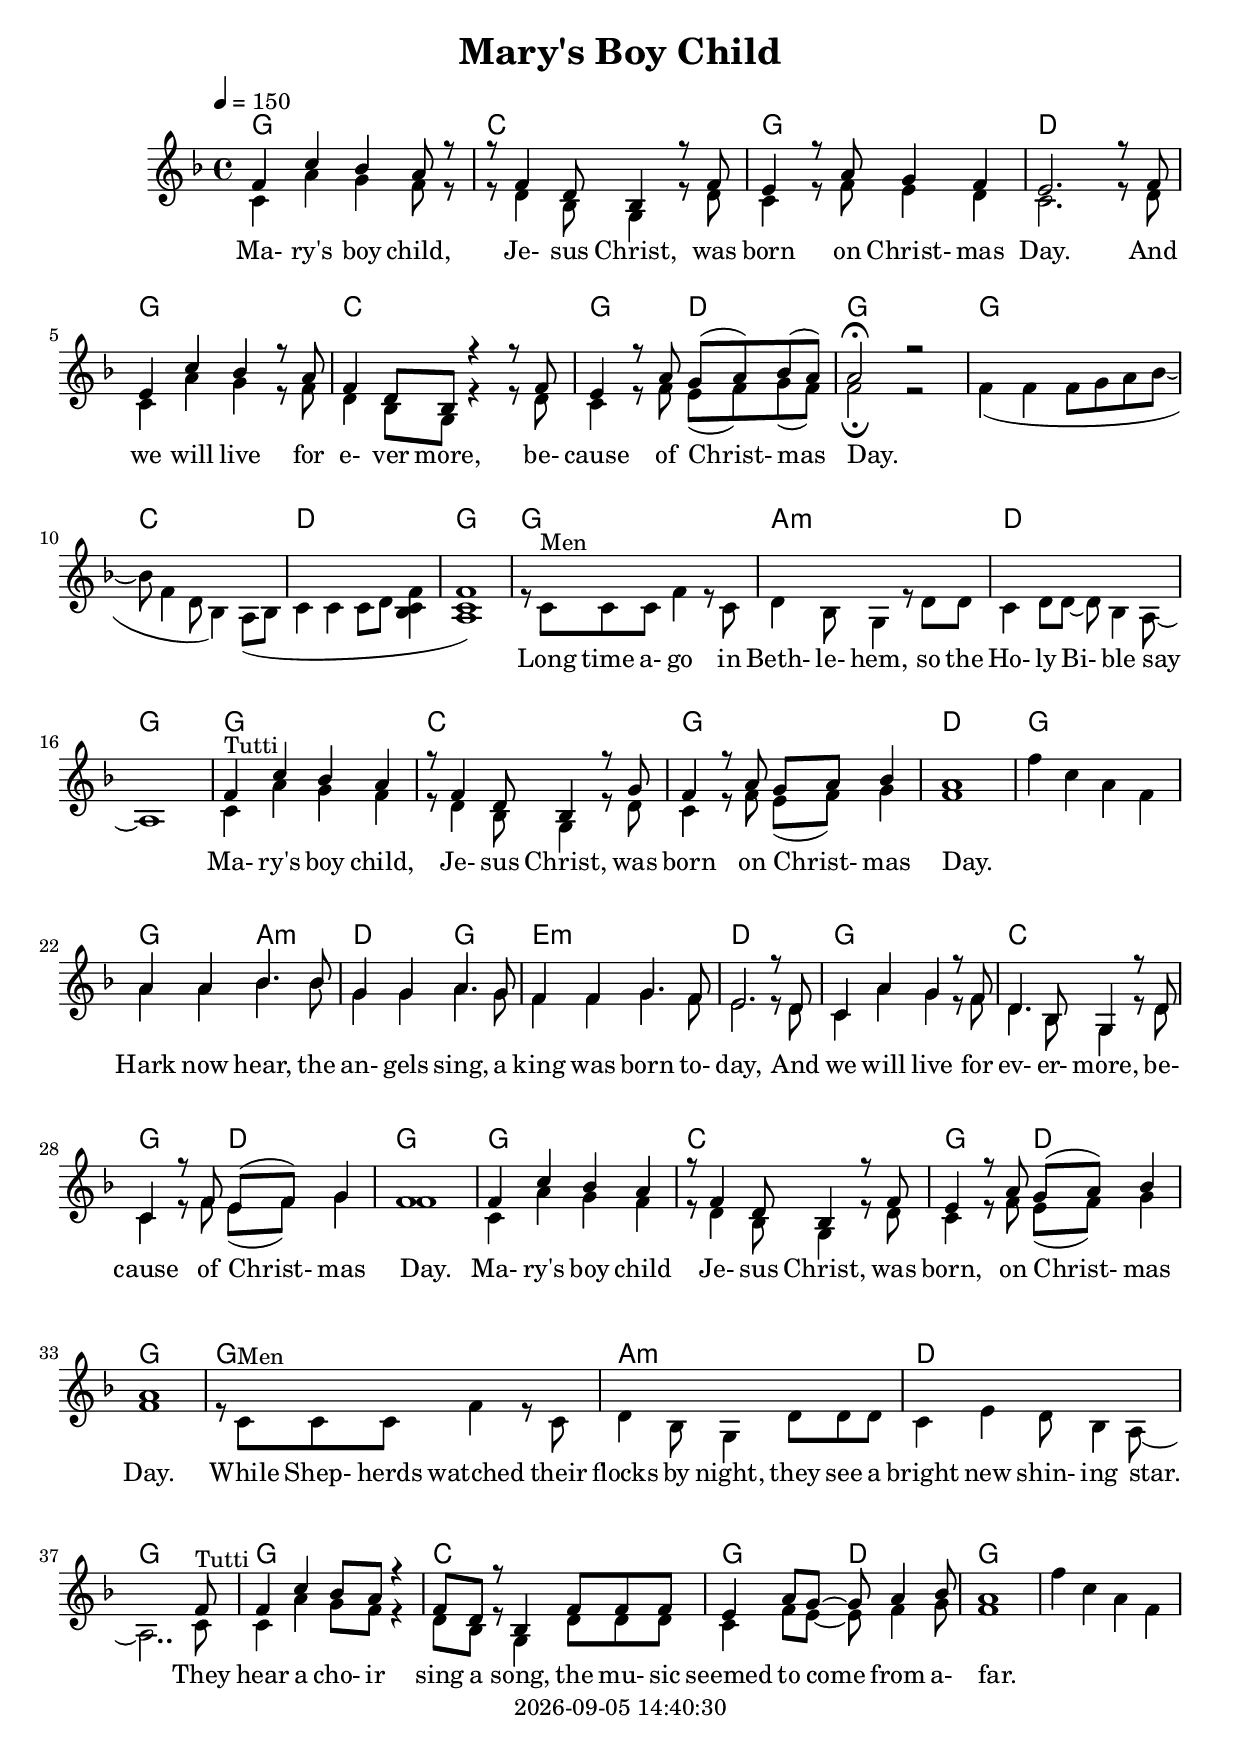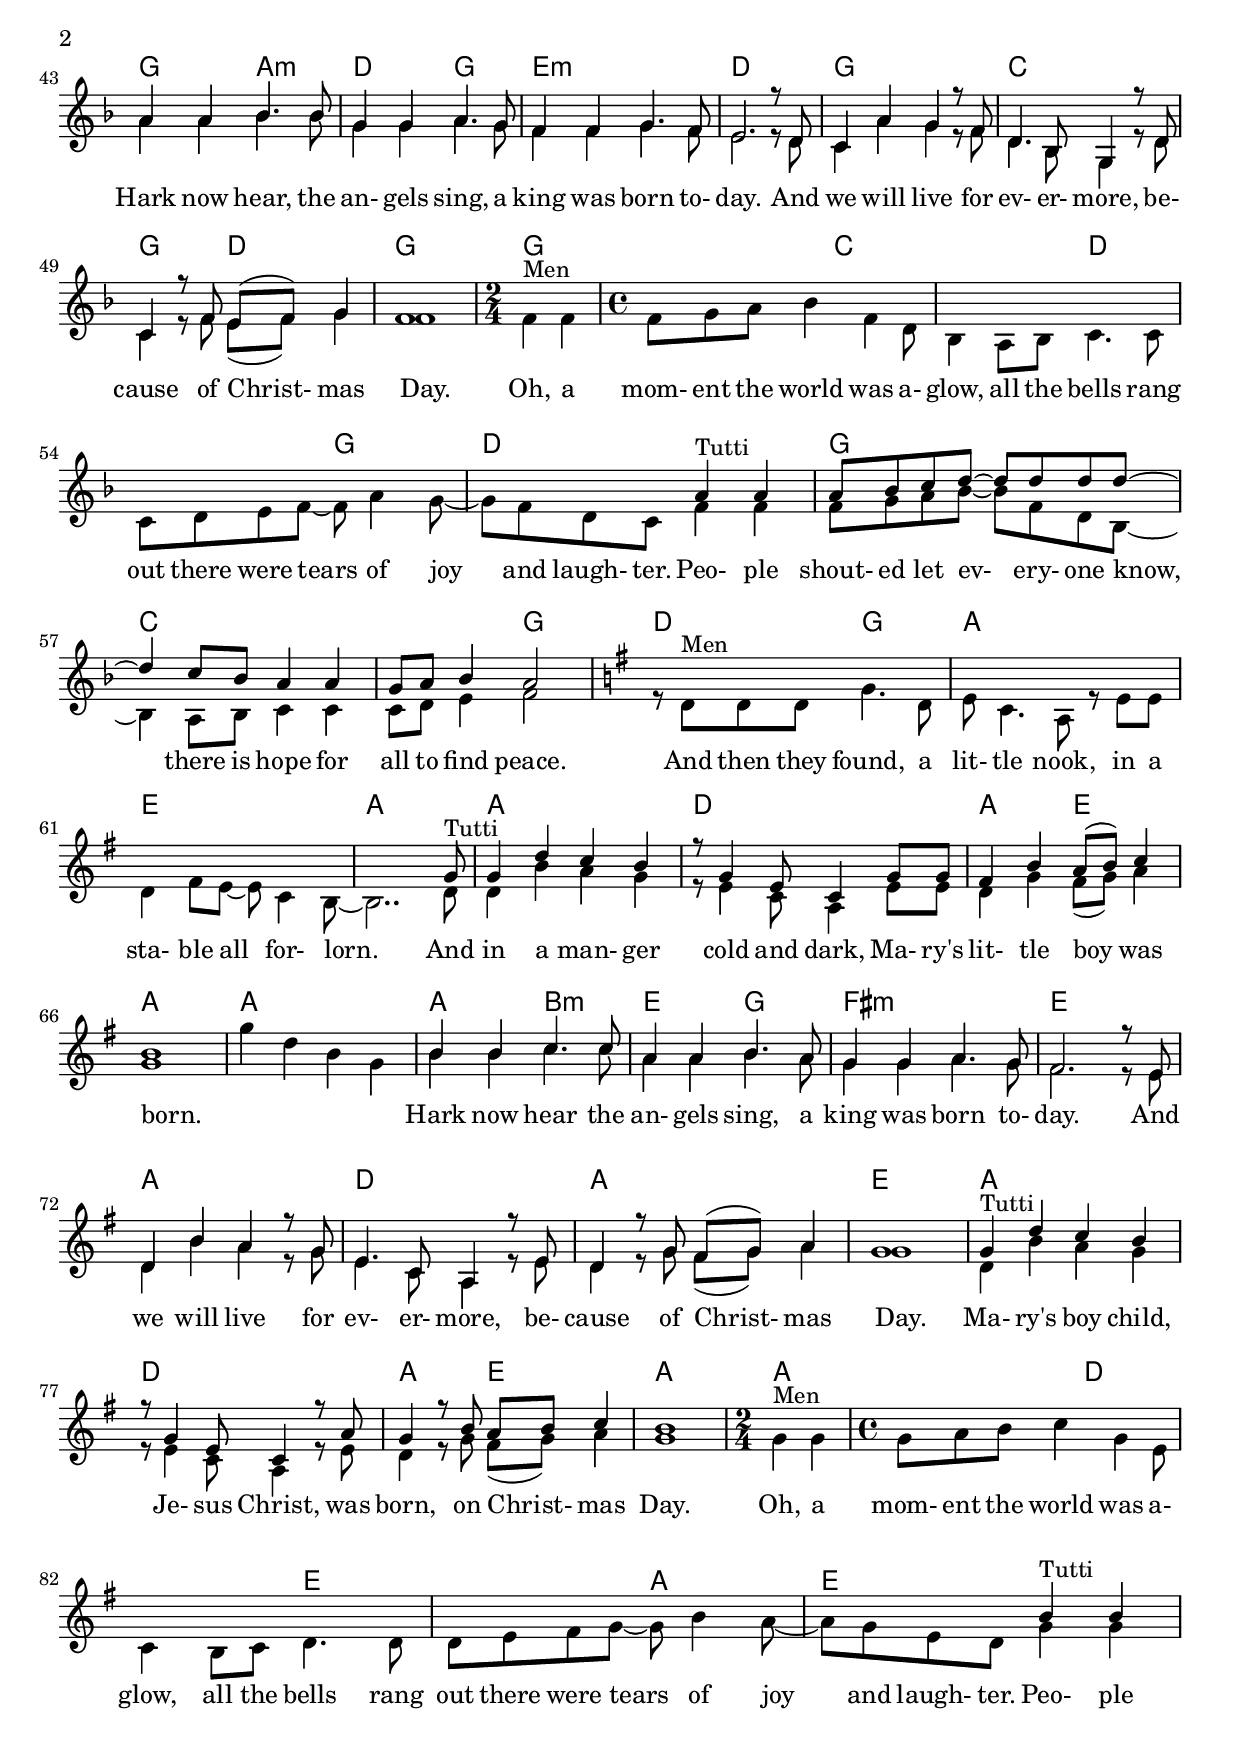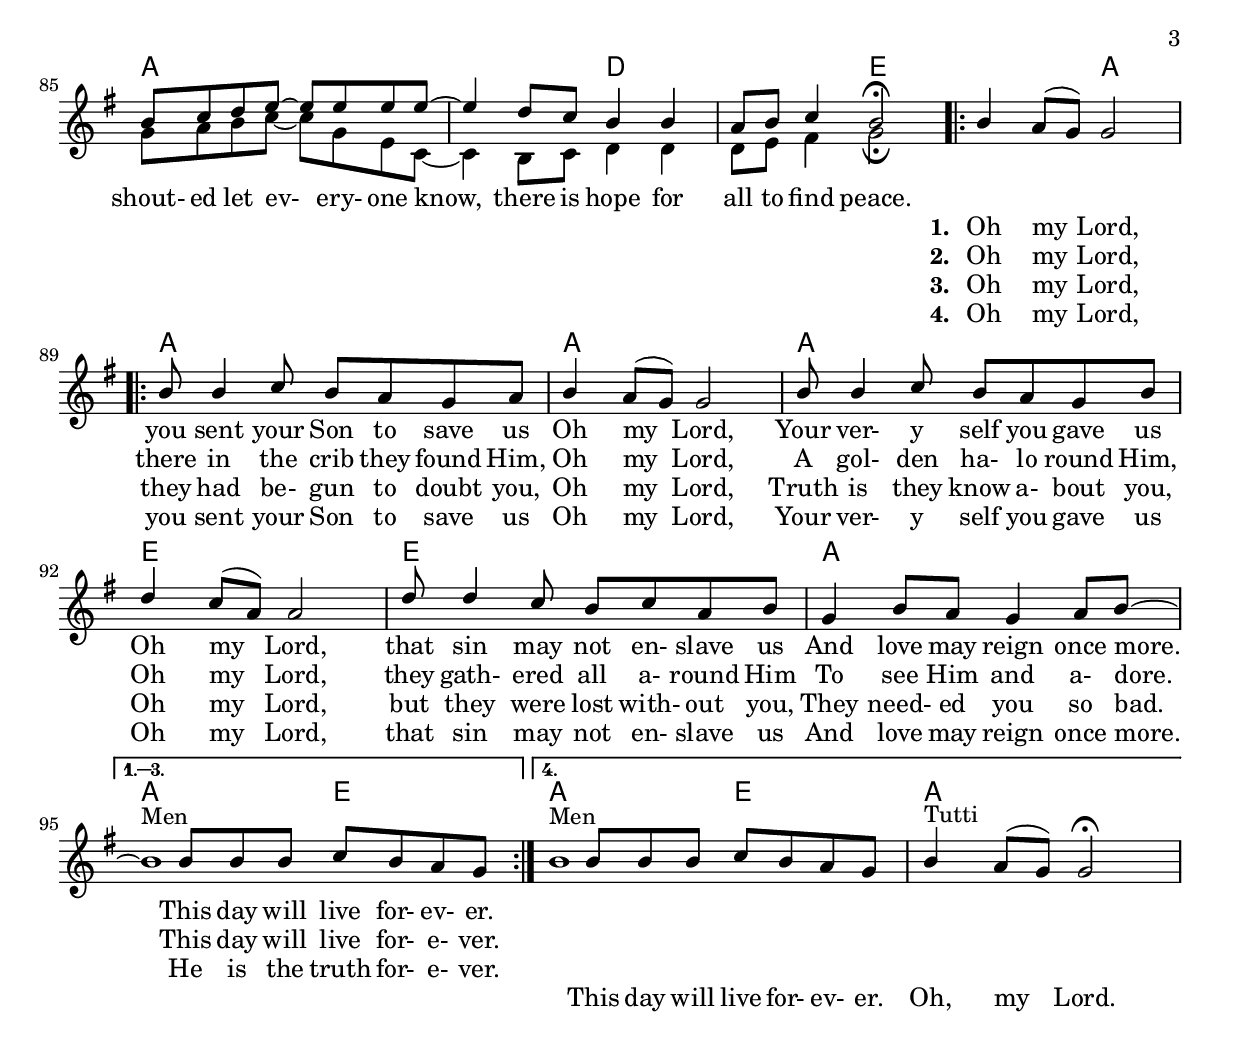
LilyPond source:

\version "2.18.2"

today = #(strftime "%Y-%m-%d %H:%M:%S" (localtime (current-time)))

global = {
  \key e \major
  \time 4/4
  \tempo 4=150
}

boychildharm = \relative c' {
  e4 b' a gis r8 e4 cis8 a4 r8 fis' e4 r8 gis fis gis a4 gis1
}

bellsharm = {
  \skip 1
}

harkharm = \relative c'' {
  gis4 gis a4. a8 fis4 fis gis4. fis8 e4 e fis4. e8 dis2. r8 cis b4 gis' fis r8 e cis4. a8 fis4 r8 cis'8 b4 r8 e dis( e) fis4 e1
%  b4 b cis4. cis8 a4 a b4. a8 gis4 gis a4. gis8 fis2. \skip 8*2 \skip 1*2 dis4 r8 gis fis( gis) a4 gis1
}

momentharm = {
  \time 2/4
  \skip 2
  \time 4/4
  \skip 1*3 \skip 2
  gis4 gis gis8 a b cis~cis cis cis cis~cis4 b8 a gis4 gis fis8 gis a4 % gis2
}

harmony = \relative c' {
  e4 b' a gis8 r8 r8 e4 cis8 a4 r8 e' dis4 r8 gis8 fis4 e dis2.
  r8 e dis4 b' a r8 gis e4 cis8 a r4 r8 e'8 dis4 r8 gis8 fis8(gis) a(gis) gis2 \fermata r2
  \skip 1*8
  \boychildharm
  \bellsharm
  \harkharm
  e4 b' a gis r8 e4 cis8 a4 r8 e' dis4 r8 gis fis( gis) a4 gis1
  \skip 1*3 \skip 2.. e8
  e4 b' a8 gis r4 e8 cis r8 a4 e'8 e e dis4 gis8 fis ~ fis gis4 a8 gis1
  \bellsharm
  \harkharm
  \momentharm gis2
  \key fis \major
  \skip 1*3 \skip 8*7
  fis8 fis4 cis' b ais r8 fis4 dis8 b4 fis'8 fis eis4 ais gis8(ais) b4 ais1
  \transpose e fis \relative c'' {
    \bellsharm
    \harkharm
    \boychildharm
    \momentharm gis2_\fermata
  }
%  \skip 1*7
%  r8 ais ais ais b ais gis fis
}

bells = \relative c' {
  e'4 b gis e
}

boychild = {
  b4^\markup{Tutti} gis' fis e r8 cis4 a8 fis4 r8 cis'8 b4 r8 e8 dis(e) fis4 e1
}

hark = \relative c'' {
  gis4 gis a4. a8 fis4 fis gis4. fis8 e4 e fis4. e8 dis2. r8 cis b4 gis' fis r8 e cis4. a8 fis4 r8 cis'8 b4 r8 e dis( e) fis4 e1
}

moment = {
  \time 2/4
  e4^\markup{Men} e
  \time 4/4
  e8 fis gis a4 e cis8 a4 gis8 a b4. b8 b cis dis e ~ e gis4 fis8 ~ fis e cis b
  e4^\markup{Tutti} e e8 fis gis a ~ a e cis a ~ a4 gis8 a b4 b b8 cis dis4 % e2
}

ohmylord = \relative {
  \repeat volta 4 {
    ais'4 gis8(fis)fis2 ais8 ais4 b8 ais8 gis fis gis ais4 gis8(fis) fis2
    ais8 ais4 b8 ais gis fis ais cis4 b8(gis) gis2
    cis8 cis4 b8 ais b gis ais fis4 ais8 gis fis4 gis8 ais ~
    }
  \alternative {
    {
      <<
	{ais1}
	{s8^\markup{Men} ais ais ais b ais gis fis}
      >>
    }
    {
      <<
	{ais1}
	{s8^\markup{Men} ais ais ais b ais gis fis}
      >>
      ais4^\markup{Tutti} gis8(fis) fis2 \fermata
    }
  }
}

melody = \relative c' {
  b4 gis' fis e8 r8 r8 cis4 a8 fis4 r8 cis' b4 r8 e8 dis4 cis b2.
  r8 cis b4 gis' fis r8 e cis4 a8 fis r4 r8 cis'8 b4 r8 e8 dis8(e) fis(e) e2 \fermata r2
  e4(e e8 fis gis a~a e4 cis8 a4) gis8( a b4 b b8 cis <a b e>4 <gis b e>1)
  r8 b^\markup{Men} b b e4 r8 b cis4 a8 fis4 r8 cis'8 cis b4 cis8 cis8~cis a4 gis8 ~ gis1
  \boychild
  \bells
  \hark
  b4 gis' fis e r8 cis4 a8 fis4 r8 cis' b4 r8 e dis( e) fis4 e1
  r8 b^\markup{Men} b b e4 r8 b cis4 a8 fis4 cis'8 cis cis b4 dis cis8 a4 gis8 ~ gis2.. b8^\markup{Tutti} b4 gis' fis8 e r4 cis8 a r8 fis4 cis'8 cis cis b4 e8 dis ~ dis e4 fis8 e1
  \bells
  \hark
  \moment e2
  \key fis \major
  r8 cis^\markup{Men} cis cis fis4. cis8 dis b4. gis8 r dis' dis cis4 eis8 dis ~ dis b4 ais8 ~ ais2..
  cis8^\markup{Tutti} cis4 ais' gis fis r8 dis4 b8 gis4 dis'8 dis cis4 fis eis8(fis) gis4 fis1
  \transpose e fis \relative {
    \bells
    \hark
    \boychild
    \moment e2^\fermata
  }
}

chordtrack = \chordmode {
  f1
  bes1
  f1
  c1
  f1 % 5
  bes1
  f2 c2
  f1
  f1
  bes1 % 10
  c1
  f1
  f1
  g1:m
  c1 % 15
  f
  f
  bes
  f
  c % 20
  f
  f2 g:m
  c2 f
  d1:m
  c % 25
  f
  bes
  f2 c
  f1
  f % 30
  bes
  f2 c
  f1
  f
  g:m % 35
  c
  f
  f
  bes
  f2 c % 40
  f1
  s1
  f2 g:m
  c  f
  d1:m % 45
  c
  f
  bes
  f2 c
  f1 % 50
  f2
  s2 bes
  s2 c
  s2 f
  c1 % 55
  f
  bes
  s2 f
  c2 f
  g1 % 60
  d
  g
  g
  c
  g2 d % 65
  g1
  g
  g2 a:m
  d2 f
  e1:m % 70
  d
  g
  c
  g
  d % 75
  g
  c
  g2 d
  g1
  g2 % 80 
  s2 c
  s2 d
  s2 g
  d1
  g1 % 85
  s2 c
  s2 d
  s2 g
  \repeat volta 4 {
    g1
    g % 90
    g
    d
    d
    g
  }
  \alternative {
    {
      g2 d % 95
    }
    {
      g2 d
      g1
    }
  }

}

drumtrack = \drummode {
  hihat4 hh hh hh
  hihat4 hh hh hh
  hihat4 hh hh hh
  hihat4 hh hh hh
  hihat4 hh hh hh
  hihat4 hh hh hh
  hihat4 hh hh hh
  hihat4 hh hh hh
  hihat4 hh hh hh
  hihat4 hh hh hh
  hihat4 hh hh hh
  hihat4 hh hh hh
  hihat4 hh hh hh
  hihat4 hh hh hh
  hihat4 hh hh hh
  hihat4 hh hh hh
  hihat4 hh hh hh
  hihat4 hh hh hh
  hihat4 hh hh hh
  hihat4 hh hh hh
  hihat4 hh hh hh
  hihat4 hh hh hh
  hihat4 hh hh hh
  hihat4 hh hh hh
  hihat4 hh hh hh
  hihat4 hh hh hh
  hihat4 hh hh hh
  hihat4 hh hh hh
  hihat4 hh hh hh
  hihat4 hh hh hh
  hihat4 hh hh hh
  hihat4 hh hh hh
  hihat4 hh hh hh
  hihat4 hh hh hh
  hihat4 hh hh hh
  hihat4 hh hh hh
  hihat4 hh hh hh
  hihat4 hh hh hh
  hihat4 hh hh hh
  hihat4 hh hh hh
  hihat4 hh hh hh
  hihat4 hh hh hh
  hihat4 hh hh hh
  hihat4 hh hh hh
  hihat4 hh hh hh
  hihat4 hh hh hh
  hihat4 hh hh hh
  hihat4 hh hh hh
  hihat4 hh hh hh
  hihat4 hh hh hh
  hihat4 hh
  hihat4 hh hh hh
  hihat4 hh hh hh
  hihat4 hh hh hh
  hihat4 hh hh hh
  hihat4 hh hh hh
  hihat4 hh hh hh
  hihat4 hh hh hh
  hihat4 hh hh hh
  hihat4 hh hh hh
  hihat4 hh hh hh
  hihat4 hh hh hh
  hihat4 hh hh hh
  hihat4 hh hh hh
  hihat4 hh hh hh
  hihat4 hh hh hh
  hihat4 hh hh hh
  hihat4 hh hh hh
  hihat4 hh hh hh
  hihat4 hh hh hh
  hihat4 hh hh hh
  hihat4 hh hh hh
  hihat4 hh hh hh
  hihat4 hh hh hh
  hihat4 hh hh hh
  hihat4 hh hh hh
  hihat4 hh hh hh
  hihat4 hh hh hh
  hihat4 hh
  hihat4 hh hh hh
  hihat4 hh hh hh
  hihat4 hh hh hh
  hihat4 hh hh hh
  hihat4 hh hh hh
  hihat4 hh hh hh
  hihat4 hh hh hh
  hihat4 hh hh hh
  hihat4 hh hh hh
  hihat4 hh hh hh
  hihat4 hh hh hh
  hihat4 hh hh hh
  hihat4 hh hh hh
  hihat4 hh hh hh
  hihat4 hh hh hh
  hihat4 hh hh hh
  hihat4 hh hh hh
  hihat4 hh hh hh
  hihat4 hh hh hh
  hihat4 hh hh hh
  hihat4 hh hh hh
  hihat4 hh hh hh
  hihat4 hh hh hh
  hihat4 hh hh hh
  hihat4 hh hh hh
  hihat4 hh hh hh
  hihat4 hh hh hh
  hihat4 hh hh hh
  hihat4 hh hh hh
  hihat4 hh hh hh
  hihat4 hh hh hh
  hihat4 hh hh hh
  hihat4 hh hh hh
  hihat4 hh hh hh
  hihat4 hh hh hh
  hihat4 hh hh hh
  hihat4 hh hh hh
  hihat4 hh hh hh
  hihat4 hh hh hh
  hihat4 hh hh hh
  hihat4 hh hh hh
}

maryslyrics =\lyricmode {
%  \set stanza = "1. "
  Ma- ry's boy child, Je- sus Christ, was born on Christ- mas Day.
  And we will live for e- ver more, be- cause of Christ- mas Day.
  _ _
  Long time a- go in Beth- le- hem, so the Ho- ly Bi- ble say
  Ma- ry's boy child, Je- sus Christ, was born on Christ- mas Day.
  _ _ _ _
  Hark now hear, the an- gels sing, a king was born to- day,
  And we will live for ev- er- more, be- cause of Christ- mas Day.
  Ma- ry's boy child Je- sus Christ, was born, on Christ- mas Day.

  While Shep- herds watched their flocks by night, they see a bright new shin- ing star.
  They hear a cho- ir sing a song, the mu- sic seemed to come from a- far.
  _ _ _ _ Hark now hear, the an- gels sing, a king was born to- day.
  And we will live for ev- er- more, be- cause of Christ- mas Day.

  Oh, a mom- ent the world was a- glow, all the bells rang out there were tears of joy and laugh- ter.
  Peo- ple shout- ed let ev- ery- one know, there is hope for all to find peace.
  And then they found, a lit- tle nook, in a sta- ble all for- lorn.
  And in a man- ger cold and dark, Ma- ry's lit- tle boy was born.
  _ _ _ _
  Hark now hear the an- gels sing, a king was born to- day.
  And we will live for ev- er- more, be- cause of Christ- mas Day.
  Ma- ry's boy child, Je- sus Christ, was born, on Christ- mas Day.

  Oh, a mom- ent the world was a- glow, all the bells rang out there were tears of joy and laugh- ter.
  Peo- ple shout- ed let ev- ery- one know, there is hope for all to find peace.
}

firstverse = \lyricmode {
  \set stanza = "1. "
  Oh my Lord, you sent your Son to save us
  Oh my Lord, Your ver- y self you gave us
  Oh my Lord, that sin may not en- slave us
  And love may reign once more. This day will live for- ev- er.
}

secondverse = \lyricmode {
  \set stanza = "2. "
  Oh my Lord, there in the crib they found Him,
  Oh my Lord, A gol- den ha- lo round Him,
  Oh my Lord, they gath- ered all a- round Him
  To see Him and a- dore. This day will live for- e- ver.
}

thirdverse = \lyricmode {
  \set stanza = "3. "
  Oh my Lord, they had be- gun to doubt you,
  Oh my Lord, Truth is they know a- bout you,
  Oh my Lord, but they were lost with- out you,
  They need- ed you so bad. He is the truth for- e- ver.
}

fourthverse = \lyricmode {
  \set stanza = "4. "
  Oh my Lord, you sent your Son to save us
  Oh my Lord, Your ver- y self you gave us
  Oh my Lord, that sin may not en- slave us
  And love may reign once more.
  _ _ _ _ _ _ _ _
  This day will live for- ev- er.
  Oh, my Lord.
}

Mmaryslyrics =\lyricmode {
  "Ma" "ry's " "boy " "child, " "Je" "sus " "Christ, " "was " "born " "on " "Christ" "mas " "Day."
  "/And " "we " "will " "live " "for " "e" "ver " "more, " "be" "cause " "of " "Christ" "mas " "Day."
  "" ""
  "/Long " "time " "a" "go " "in " "Beth" "le" "hem, " "so " "the " "Ho" "ly " "Bi" "ble " "say"
  "/Ma" "ry's " "boy " "child, " "Je" "sus " "Christ, " "was " "born " "on " "Christ" "mas " "Day."
  "" "" "" ""
  "/Hark " "now " "hear, " "the " "an" "gels " "sing, " "a " "king " "was " "born " "to" "day,"
  "/And " "we " "will " "live " "for " "ev" "er" "more, " "be" "cause " "of " "Christ" "mas " "Day."
  "/Ma" "ry's " "boy " "child " "Je" "sus " "Christ, " "was " "born, " "on " "Christ" "mas " "Day."

  "/While " "Shep" "herds " "watched " "their " "flocks " "by " "night, " "they " "see " "a " "bright " "new " "shin" "ing " "star."
  "/They " "hear " "a " "cho" "ir " "sing " "a " "song, " "the " "mu" "sic " "seemed " "to " "come " "from " "a" "far."
  "" "" "" ""
  "/Hark " "now " "hear, " "the " "an" "gels " "sing, " "a " "king " "was " "born " "to" "day."
  "/And " "we " "will " "live " "for " "ev" "er" "more, " "be" "cause " "of " "Christ" "mas " "Day."

  "/Oh, " "a " "mom" "ent " "the " "world " "was " "a" "glow, " "all " "the " "bells " "rang " "out " "there " "were " "tears " "of " "joy " "and " "laugh" "ter."
  "/Peo" "ple " "shout" "ed " "let " "ev" "ery" "one " "know, " "there " "is " "hope " "for " "all " "to " "find " "peace."
  "/And " "then " "they " "found, " "a " "lit" "tle " "nook, " "in " "a " "sta" "ble " "all " "for" "lorn."
  "/And " "in " "a " "man" "ger " "cold " "and " "dark, " "Ma" "ry's " "lit" "tle " "boy " "was " "born."
  "" "" "" ""
  "/Hark " "now " "hear " "the " "an- " "gels " "sing, " "a " "king " "was " "born " "to" "day."
  "/And " "we " "will " "live " "for " "ev" "er" "more, " "be" "cause " "of " "Christ" "mas " "Day."
  "/Ma" "ry's " "boy " "child, " "Je" "sus " "Christ, " "was " "born, " "on " "Christ" "mas " "Day."

  "\Oh, " "a " "mom" "ent " "the " "world " "was " "a" "glow, "
  "/all " "the " "bells " "rang " "out "
  "/there " "were " "tears " "of " "joy " "and " "laugh" "ter."
  "/Peo" "ple " "shout" "ed " "let " "ev" "ery" "one " "know, "
  "/There " "is " "hope " "for " "all " "to " "find " "peace."
}

Mfirstverse = \lyricmode {
  "\Oh " "my " "Lord, " "you " "sent " "your " "Son " "to " "save " "us"
  "/Oh " "my " "Lord, " "Your " "ver" "y " "self " "you " "gave " "us"
  "/Oh " "my " "Lord, " "that " "sin " "may " "not " "en" "slave " "us"
  "/And " "love " "may " "reign " "once " "more. " "This " "day " "will " "live " "for" "ev" "er."
}

Msecondverse = \lyricmode {
  "\Oh " "my " "Lord, " "there " "in " "the " "crib " "they " "found " "Him,"
  "/Oh " "my " "Lord, " "A " "gol" "den " "ha" "lo " "round " "Him,"
  "/Oh " "my " "Lord, " "they " "gath" "ered " "all " "a" "round " "Him"
  "/To " "see " "Him " "and " "a" "dore. " "This " "day " "will " "live " "for" "e" "ver."
}

Mthirdverse = \lyricmode {
  "\Oh " "my " "Lord, " "they " "had " "be" "gun " "to " "doubt " "you,"
  "/Oh " "my " "Lord, " "Truth " "is " "they " "know " "a" "bout " "you,"
  "/Oh " "my " "Lord, " "but " "they " "were " "lost " "with" "out " "you,"
  "/They " "need" "ed " "you " "so " "bad. " "He " "is " "the " "truth " "for" "e" "ver."
}

Mfourthverse = \lyricmode {
  "\Oh " "my " "Lord, " "you " "sent " "your " "Son " "to " "save " "us"
  "/Oh " "my " "Lord, " "Your " "ver" "y " "self " "you " "gave " "us"
  "/Oh " "my " "Lord, " "that " "sin " "may " "not " "en" "slave " "us"
  "/And " "love " "may " "reign " "once " "more."
  "/This " "day " "will " "live " "for" "ev" "er."
  "/Oh, " "my " "Lord."
}

\book

{
  \header
  {
    title = "Mary's Boy Child"
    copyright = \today
  }
  \score % score
  {
    \context ChoirStaff
    <<
      <<
        \new ChordNames { \transpose f g \chordtrack }
%        \new FretBoards { \transpose f g \chordtrack }
      >>
      \context Staff = all
      {
	<<
	  \context Voice =
	  harmony { \voiceOne << \transpose e f {\global \harmony} >> }
	  \context Voice =
	  melody { \voiceTwo << \transpose e f {\global \melody} >> }
	>>
	\context Voice =
	ohmylord { \voiceOne << \transpose e f \ohmylord >> }
      }
      \context Lyrics = maryslyrics {
	\lyricsto melody \maryslyrics
      }
      \context Lyrics = firstverse \lyricsto ohmylord \firstverse
      \context Lyrics = secondverse \lyricsto ohmylord \secondverse
      \context Lyrics = thirdverse \lyricsto ohmylord \thirdverse
      \context Lyrics = fourthverse \lyricsto ohmylord \fourthverse
    >>
    
    \layout {
      \context {
				% a little smaller so lyrics
				% can be closer to the staff
	\Staff \override VerticalAxisGroup #'minimum-Y-extent = #'(-3 . 3)
      }
    }
  }
  \score { % karaoke
    \unfoldRepeats <<

      \context ChoirStaff
      <<
        \context Staff = all
        {
	  \context Voice = harmony <<
%	    \set Staff.midiInstrument = #"flute"
	    { \voiceOne << \transpose e f {\global \harmony} >> }
	  >>
	}
	\context Staff = melody {
	  \context Voice = melody <<
%	    \set Staff.midiInstrument = #"clarinet"
	    { \voiceTwo << \transpose e f {\global \melody} >> }
	  >>
	  \context Voice =
	  ohmylord { \voiceOne << \transpose e f \ohmylord >> }
        }
        \context Lyrics = maryslyrics {
	  \lyricsto melody \Mmaryslyrics
        }
        \context Lyrics = firstverse \lyricsto ohmylord { \Mfirstverse \Msecondverse \Mthirdverse \Mfourthverse }
      >>
      \new DrumStaff { \drumtrack }
    >>
    \midi {
    }
  }
  \score { % melody
    \unfoldRepeats <<
      \context ChoirStaff
      <<
	\context Staff {
	  \context Voice { \transpose e f {\global \melody} }
	  \context Voice { \transpose e f \ohmylord }
        }
      >>
      \new DrumStaff { \drumtrack }
    >>
    \midi { }
  }
  \score { % harmony
    \unfoldRepeats <<
      \context ChoirStaff
      <<
        \context Staff
        {
	  \context Voice { \transpose e f {\global \harmony} }
	  \context Voice { \transpose e f \ohmylord }
	}
      >>
      \new DrumStaff { \drumtrack }
    >>
    \midi { }
  }
}
